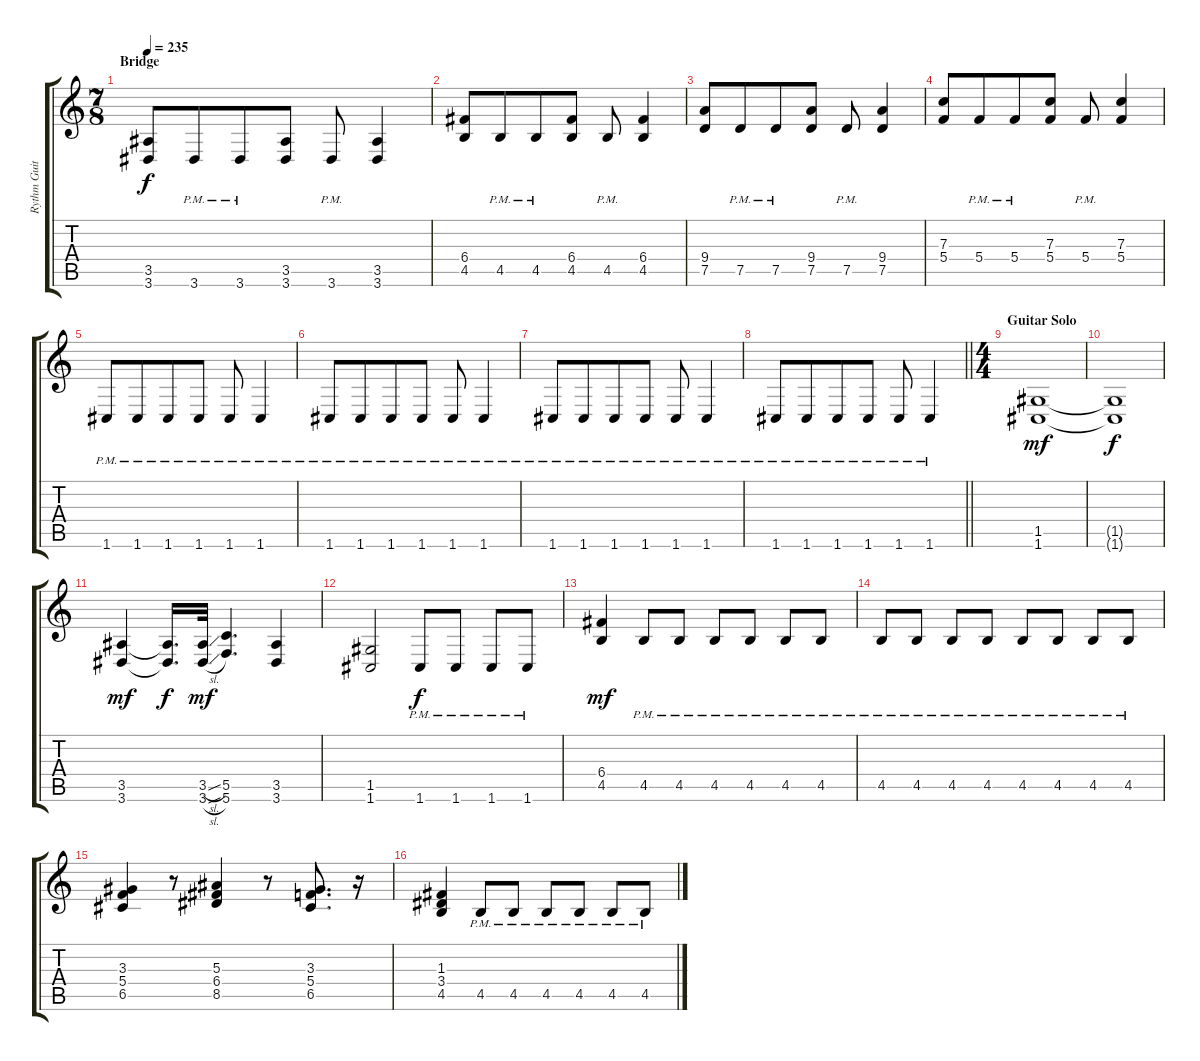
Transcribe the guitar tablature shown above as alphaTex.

\track ("Rythm Guitar I" "Rythm Guit") {instrument distortionguitar}
\staff {score tabs}
\tuning (D4 A3 F3 C3 G2 C2) {hide}
\ts (7 8)
\section ("" "Bridge")
\tempo 235
\clef g2
\ks c
(3.5 3.6).8{dy f} 3.6{pm}.8 3.6{pm}.8 (3.5 3.6).8 3.6{pm}.8 (3.5 3.6).4 |
(6.4 4.5).8 4.5{pm}.8 4.5{pm}.8 (6.4 4.5).8 4.5{pm}.8 (6.4 4.5).4 |
(9.4 7.5).8 7.5{pm}.8 7.5{pm}.8 (9.4 7.5).8 7.5{pm}.8 (9.4 7.5).4 |
(7.3 5.4).8 5.4{pm}.8 5.4{pm}.8 (7.3 5.4).8 5.4{pm}.8 (7.3 5.4).4 |
1.6{pm}.8 1.6{pm}.8 1.6{pm}.8 1.6{pm}.8 1.6{pm}.8 1.6{pm}.4 |
1.6{pm}.8 1.6{pm}.8 1.6{pm}.8 1.6{pm}.8 1.6{pm}.8 1.6{pm}.4 |
1.6{pm}.8 1.6{pm}.8 1.6{pm}.8 1.6{pm}.8 1.6{pm}.8 1.6{pm}.4 |
\barLineRight lightlight
1.6{pm}.8 1.6{pm}.8 1.6{pm}.8 1.6{pm}.8 1.6{pm}.8 1.6{pm}.4 |
\ts (4 4)
\section ("" "Guitar Solo")
(1.5 1.6).1{dy mf volume 14} |
(1.5{t} 1.6{t}).1{dy f} |
(3.5 3.6).4{dy mf} (3.5{t} 3.6{t}).16{d dy f} (3.5{sl} 3.6{sl}).32{dy mf} (5.5 5.6).4{d} (3.5 3.6).4 |
(1.5 1.6).2 1.6{pm}.8{dy f} 1.6{pm}.8 1.6{pm}.8 1.6{pm}.8 |
(6.4 4.5).4{dy mf} 4.5{pm}.8{volume 16} 4.5{pm}.8 4.5{pm}.8 4.5{pm}.8 4.5{pm}.8 4.5{pm}.8 |
4.5{pm}.8 4.5{pm}.8 4.5{pm}.8 4.5{pm}.8 4.5{pm}.8 4.5{pm}.8 4.5{pm}.8 4.5{pm}.8 |
(3.3 5.4 6.5).4 r.8 (5.3 6.4 8.5).4 r.8 (3.3 5.4 6.5).8{d} r.16 |
(1.3 3.4 4.5).4 4.5{pm}.8 4.5{pm}.8 4.5{pm}.8 4.5{pm}.8 4.5{pm}.8 4.5{pm}.8
